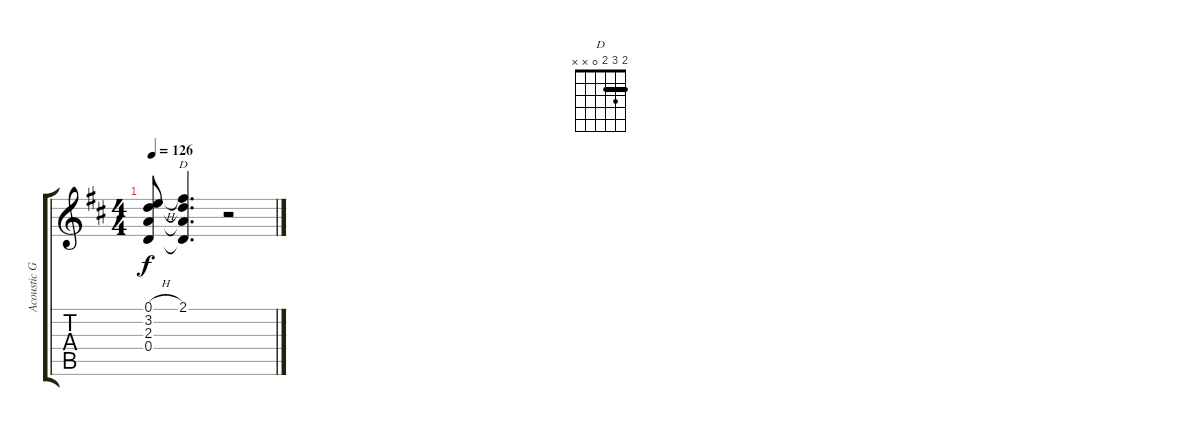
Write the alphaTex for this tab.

\track ("Acoustic Guitar (Mick)" "Acoustic G") {instrument acousticguitarsteel}
\staff {score tabs}
\tuning (E4 B3 G3 D3 A2 E2) {hide}
\chord ("D" 2 3 2 0 x x) {barre 2}
\ts (4 4)
\tempo 126
\clef g2
\ks d
(0.1{h} 3.2 2.3 0.4).8{dy f} (2.1 3.2{t} 2.3{t} 0.4{t}).4{d ch "D"} r.2
